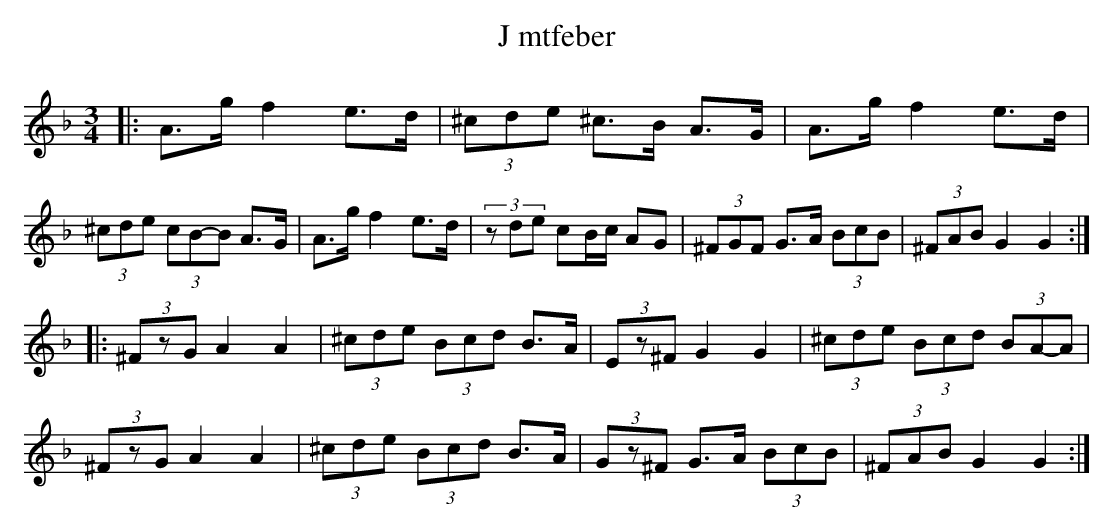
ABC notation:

X:1
T:J mtfeber
K: LP
O:L gdan, J mtland
M:3/4
L:1/8
K:Dm
|: A>g f2 e>d|(3^cde ^c>B A>G|A>g f2 e>d|(3^cde (3cB-B A>G|A>g f2 e>d|(3zde cB/c/ AG|(3^FGF G>A (3BcB|(3^FAB G2 G2  :|
|:(3^FzG A2 A2|(3^cde (3Bcd B>A|(3Ez^F G2 G2|(3^cde (3Bcd (3BA-A|
(3^FzG A2 A2|(3^cde (3Bcd B>A| (3Gz^F G>A (3BcB|(3^FAB G2 G2:|
